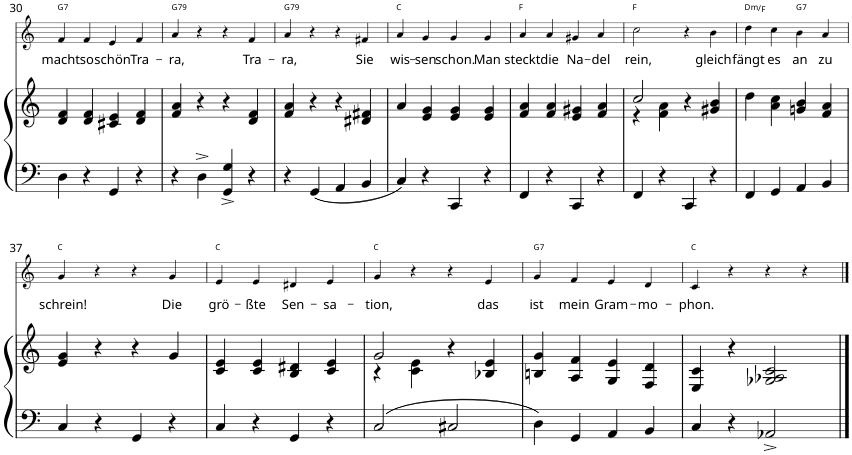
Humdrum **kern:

**kern	**kern	**kern	**text	**harte
*part2	*part2	*part1	*part1	*part1
*staff3	*staff2	*staff1	*staff1	*
*I"Piano	*	*I"Voice	*	*
*I'Pno	*	*	*	*
!!LO:PB:g=z
*clefF4	*clefG2	*clefG2	*	*
*k[]	*k[]	*k[]	*	*
*M2/2	*M2/2	*M2/2	*	*
=30	=30	=30	=30	=30
!	!	!	!LO:LY:b	!LO:H:kt=7
4D\	4d/ 4f/	4f/	macht	G:7
!	!	!	!LO:LY:b	!
4r	4d/ 4f/	4f/	so	.
!	!	!	!LO:LY:b	!
4GG/	4c#X/ 4e/	4e/	schön	.
!	!	!	!LO:LY:b	!
4r	4d/ 4f/	4f/	Tra-	.
=31	=31	=31	=31	=31
!	!	!	!LO:LY:b	!LO:H:kt=79
4r	4f/ 4a/	4a/	-ra,	G:maj
4D^\	4r	4r	.	.
4GG/^ 4G/^	4r	4r	.	.
!	!	!	!LO:LY:b	!
4r	4d/ 4f/	4f/	Tra-	.
=32	=32	=32	=32	=32
!	!	!	!LO:LY:b	!LO:H:kt=79
4r	4f/ 4a/	4a/	-ra,	G:maj
4GG/	4r	4r	.	.
4AA/	4r	4r	.	.
!	!	!	!LO:LY:b	!
4BB/	4d#X/ 4f#X/	4f#X/	Sie	.
=33	=33	=33	=33	=33
!	!	!	!LO:LY:b	!
4C/	4a/	4a/	wis-	C:maj
!	!	!	!LO:LY:b	!
4r	4e/ 4g/	4g/	-sen	.
!	!	!	!LO:LY:b	!
4CC/	4e/ 4g/	4g/	schon.	.
!	!	!	!LO:LY:b	!
4r	4e/ 4g/	4g/	Man	.
=34	=34	=34	=34	=34
!	!	!	!LO:LY:b	!
4FF/	4f/ 4a/	4a/	steckt	F:maj
!	!	!	!LO:LY:b	!
4r	4f/ 4a/	4a/	die	.
!	!	!	!LO:LY:b	!
4CC/	4e/ 4g#X/	4g#X/	Na-	.
!	!	!	!LO:LY:b	!
4r	4f/ 4a/	4a/	-del	.
=35	=35	=35	=35	=35
*	*^	*	*	*
!	!	!	!	!LO:LY:b	!
4FF/	2cc/	4r	2cc\	rein,	F:maj
4r	.	4f\ 4a\	.	.	.
4CC/	4r	2ryy	4r	.	.
!	!	!	!	!LO:LY:b	!
4r	4g#X/ 4b/	.	4b\	gleich	.
*	*v	*v	*	*	*
=36	=36	=36	=36	=36
!	!	!	!LO:LY:b	!LO:H:kt=m
4FF/	4dd\	4dd\	fängt	D:min/b3
!	!	!	!LO:LY:b	!
4GG/	4a\ 4cc\	4cc\	es	.
!	!	!	!LO:LY:b	!LO:H:kt=7
4AA/	4gn/ 4b/	4b\	an	G:7
!	!	!	!LO:LY:b	!
4BB/	4f/ 4a/	4a/	zu	.
!!LO:LB:g=z
=37	=37	=37	=37	=37
!	!	!	!LO:LY:b	!
4C/	4e/ 4g/	4g/	schrein!	C:maj
4r	4r	4r	.	.
4GG/	4r	4r	.	.
!	!	!	!LO:LY:b	!
4r	4g/	4g/	Die	.
=38	=38	=38	=38	=38
!	!	!	!LO:LY:b	!
4C/	4c/ 4e/	4e/	grö-	C:maj
!	!	!	!LO:LY:b	!
4r	4c/ 4e/	4e/	-ßte	.
!	!	!	!LO:LY:b	!
4GG/	4B/ 4d#X/	4d#X/	Sen-	.
!	!	!	!LO:LY:b	!
4r	4c/ 4e/	4e/	-sa-	.
=39	=39	=39	=39	=39
*	*^	*	*	*
!	!	!	!	!LO:LY:b	!
2C/	2g/	4r	4g/	-tion,	C:maj
.	.	4c\ 4e\	4r	.	.
2C#X/	4r	2ryy	4r	.	.
!	!	!	!	!LO:LY:b	!
.	4B-X/ 4e/	.	4e/	das	.
*	*v	*v	*	*	*
=40	=40	=40	=40	=40
!	!	!	!LO:LY:b	!LO:H:kt=7
4D\	4Bn/ 4g/	4g/	ist	G:7
!	!	!	!LO:LY:b	!
4GG/	4A/ 4f/	4f/	mein	.
!	!	!	!LO:LY:b	!
4AA/	4G/ 4e/	4e/	Gram-	.
!	!	!	!LO:LY:b	!
4BB/	4F/ 4d/	4d/	-mo-	.
=41	=41	=41	=41	=41
!	!	!	!LO:LY:b	!
4C/	4E/ 4c/	4c/	-phon.	C:maj
4r	4r	4r	.	.
2AA-X^/	2G-X/ 2A-X/ 2c/	4r	.	.
.	.	4r	.	.
==	==	==	==	==
*-	*-	*-	*-	*-
